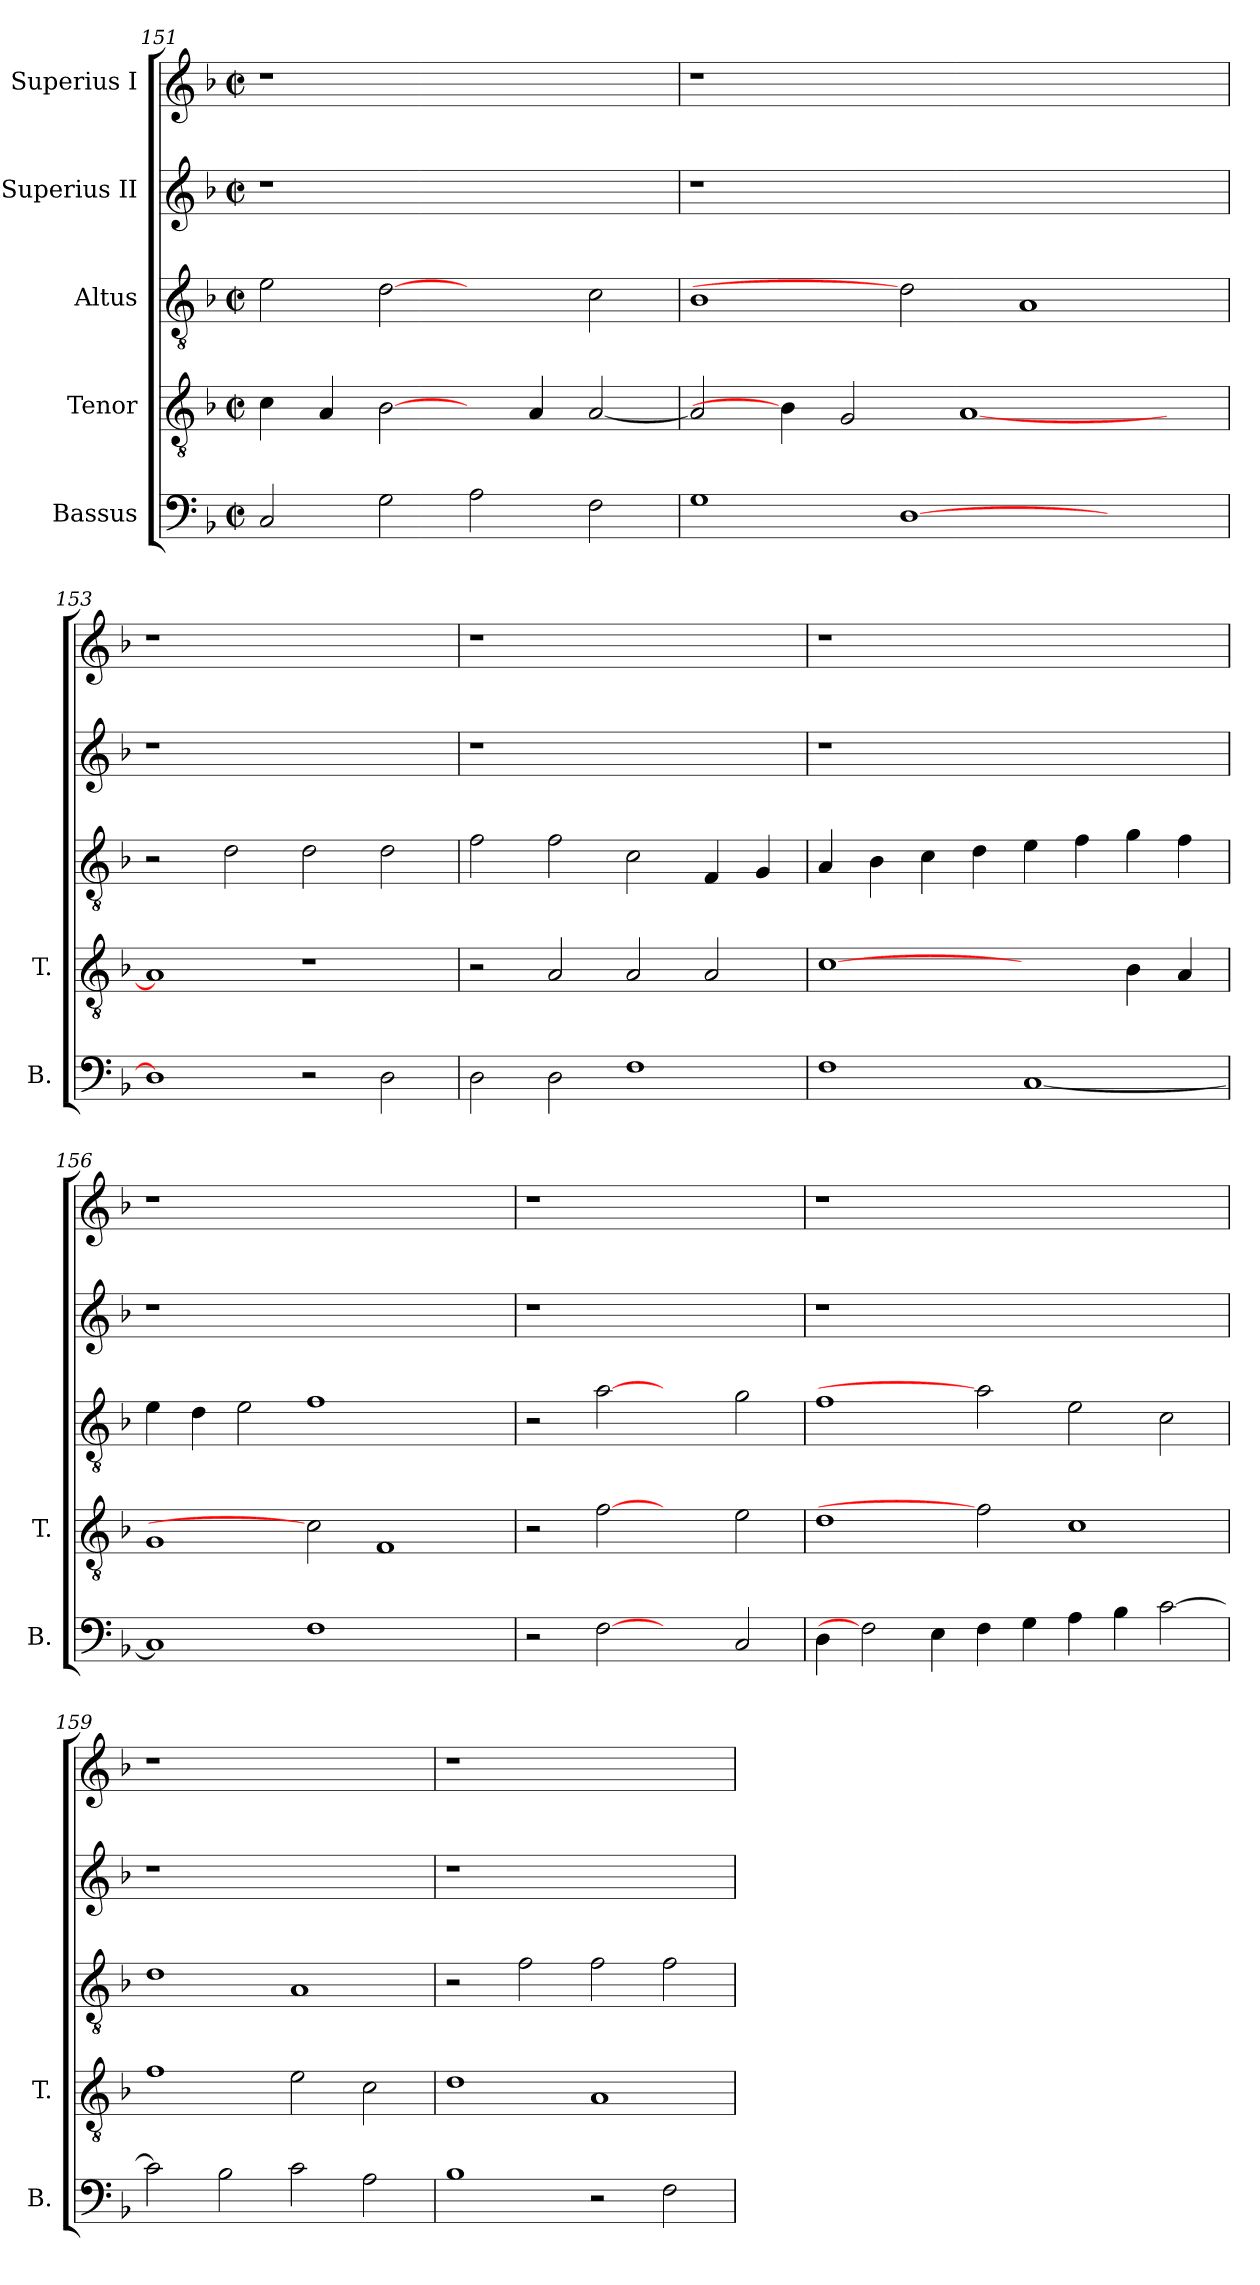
**kern	**kern	**kern	**kern	**kern
*part5	*part4	*part3	*part2	*part1
*staff5	*staff4	*staff3	*staff2	*staff1
*I"Bassus	*I"Tenor	*I"Altus	*I"Superius II	*I"Superius I
*I'B.	*I'T.	*	*	*
!!LO:PB:g=z
*clefF4	*clefGv2	*clefGv2	*clefG2	*clefG2
*	*ITrd7c12	*ITrd7c12	*	*
*k[b-]	*k[b-]	*k[b-]	*k[b-]	*k[b-]
*F:	*F:	*F:	*F:	*F:
*M2/2	*M2/2	*M2/2	*M2/2	*M2/2
*met(c|)	*met(c|)	*met(c|)	*met(c|)	*met(c|)
=151	=151	=151	=151	=151
!	!	!	!LO:N:vis=1	!LO:N:vis=1
2Ci/	4Ci\	2Ei\	1r	1r
.	4AAi/	.	.	.
2Gi\	[2BB-i\	[2Di	.	.
2Ai\	4ryy	2ryy	1ryy	1ryy
.	4AAi/	.	.	.
2Fi\	[<2AAi/	2Ci\	.	.
=152	=152	=152	=152	=152
!	!	!	!LO:N:vis=1	!LO:N:vis=1
1Gi	2AAi/]	1BB-i	1r	1r
.	4BB-i\]	.	.	.
.	2GGi/	.	.	.
[>1Di	.	2Di]	1.ryy	1.ryy
.	[<1AAi	.	.	.
.	.	1AAi	.	.
2ryy	.	.	.	.
.	4ryy	.	.	.
=153	=153	=153	=153	=153
!	!	!	!LO:N:vis=1	!LO:N:vis=1
1Di]	1AAi]	2r	1r	1r
.	.	2Di\	.	.
2r	1r	2Di\	1ryy	1ryy
2Di\	.	2Di\	.	.
=154	=154	=154	=154	=154
!	!	!	!LO:N:vis=1	!LO:N:vis=1
2Di\	2r	2Fi\	1r	1r
2Di\	2AAi/	2Fi\	.	.
1Fi	2AAi/	2Ci\	1ryy	1ryy
.	2AAi/	4FFi/	.	.
.	.	4GGi/	.	.
=155	=155	=155	=155	=155
!	!	!	!LO:N:vis=1	!LO:N:vis=1
1Fi	[1Ci	4AAi/	1r	1r
.	.	4BB-i\	.	.
.	.	4Ci\	.	.
.	.	4Di\	.	.
[<1Ci	2ryy	4Ei\	1ryy	1ryy
.	.	4Fi\	.	.
.	4BB-i\	4Gi\	.	.
.	4AAi/	4Fi\	.	.
!!LO:LB:g=z
=156	=156	=156	=156	=156
!	!	!	!LO:N:vis=1	!LO:N:vis=1
1Ci]	1GGi	4Ei\	1r	1r
.	.	4Di\	.	.
.	.	2Ei\	.	.
1Fi	2Ci]	1Fi	1.ryy	1.ryy
.	1FFi	.	.	.
2ryy	.	2ryy	.	.
=157	=157	=157	=157	=157
!	!	!	!LO:N:vis=1	!LO:N:vis=1
2r	2r	2r	1r	1r
[2Fi	[2Fi	[2Ai	.	.
2ryy	2ryy	2ryy	1ryy	1ryy
2Ci/	2Ei\	2Gi\	.	.
=158	=158	=158	=158	=158
!	!	!	!LO:N:vis=1	!LO:N:vis=1
4Di\	1Di	1Fi	1r	1r
2Fi]	.	.	.	.
4Ei\	.	.	.	.
4Fi\	2Fi]	2Ai]	1.ryy	1.ryy
4Gi\	.	.	.	.
4Ai\	1Ci	2Ei\	.	.
4B-i\	.	.	.	.
[>2ci\	.	2Ci\	.	.
=159	=159	=159	=159	=159
!	!	!	!LO:N:vis=1	!LO:N:vis=1
2ci\]	1Fi	1Di	1r	1r
2B-i\	.	.	.	.
2ci\	2Ei\	1AAi	1ryy	1ryy
2Ai\	2Ci\	.	.	.
=160	=160	=160	=160	=160
!	!	!	!LO:N:vis=1	!LO:N:vis=1
1B-i	1Di	2r	1r	1r
.	.	2Fi\	.	.
2r	1AAi	2Fi\	1ryy	1ryy
2Fi\	.	2Fi\	.	.
=	=	=	=	=
*-	*-	*-	*-	*-
